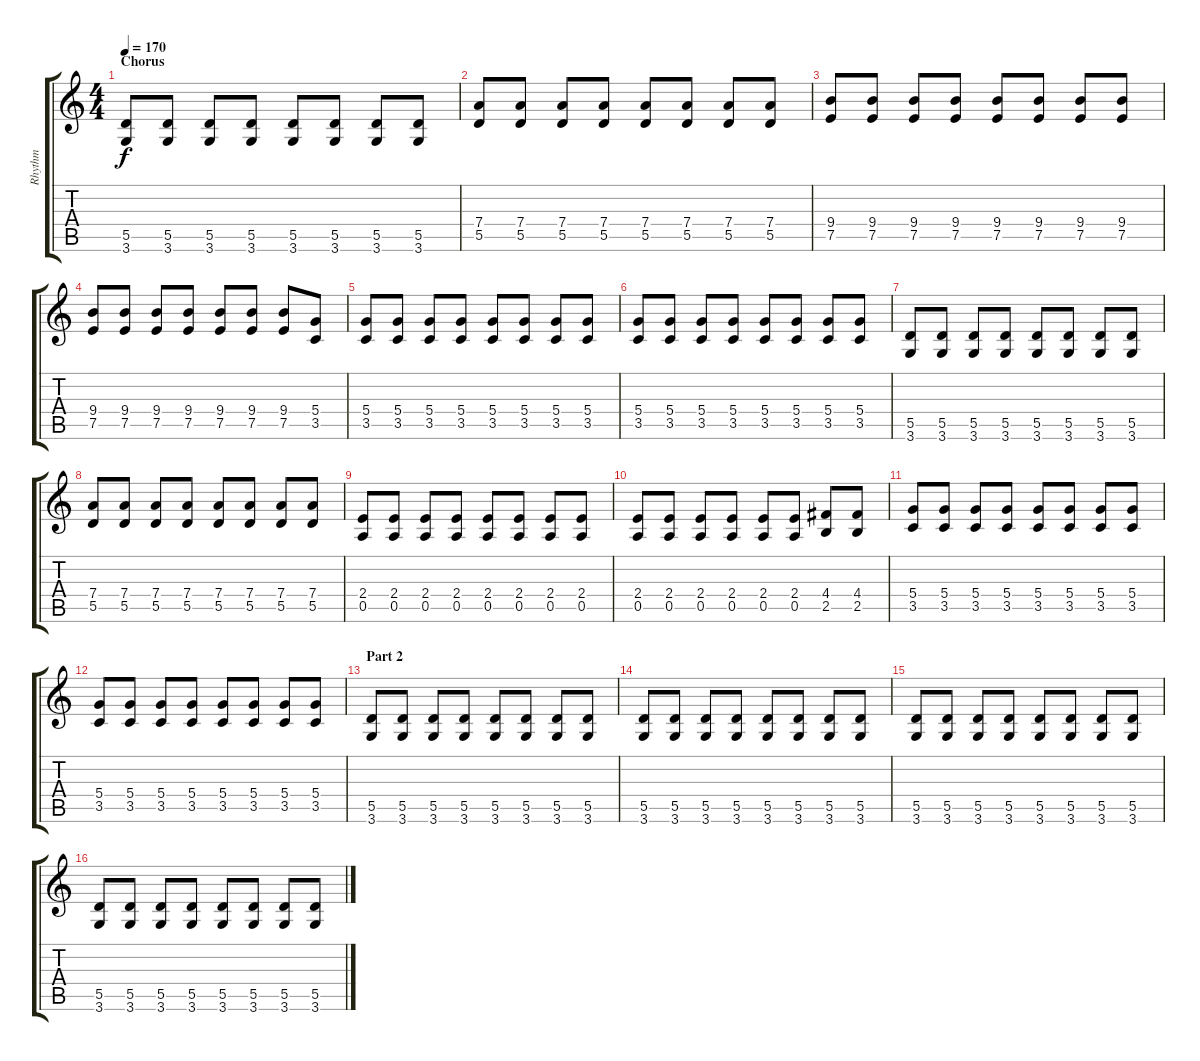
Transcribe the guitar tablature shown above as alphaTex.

\track ("Rhythm" "Rhythm") {instrument overdrivenguitar}
\staff {score tabs}
\tuning (E4 B3 G3 D3 A2 E2) {hide}
\ts (4 4)
\section ("" "Chorus")
\tempo 170
\clef g2
\ks c
(5.5 3.6).8{dy f} (5.5 3.6).8 (5.5 3.6).8 (5.5 3.6).8 (5.5 3.6).8 (5.5 3.6).8 (5.5 3.6).8 (5.5 3.6).8 |
(7.4 5.5).8 (7.4 5.5).8 (7.4 5.5).8 (7.4 5.5).8 (7.4 5.5).8 (7.4 5.5).8 (7.4 5.5).8 (7.4 5.5).8 |
(9.4 7.5).8 (9.4 7.5).8 (9.4 7.5).8 (9.4 7.5).8 (9.4 7.5).8 (9.4 7.5).8 (9.4 7.5).8 (9.4 7.5).8 |
(9.4 7.5).8 (9.4 7.5).8 (9.4 7.5).8 (9.4 7.5).8 (9.4 7.5).8 (9.4 7.5).8 (9.4 7.5).8 (5.4 3.5).8 |
(5.4 3.5).8 (5.4 3.5).8 (5.4 3.5).8 (5.4 3.5).8 (5.4 3.5).8 (5.4 3.5).8 (5.4 3.5).8 (5.4 3.5).8 |
(5.4 3.5).8 (5.4 3.5).8 (5.4 3.5).8 (5.4 3.5).8 (5.4 3.5).8 (5.4 3.5).8 (5.4 3.5).8 (5.4 3.5).8 |
(5.5 3.6).8 (5.5 3.6).8 (5.5 3.6).8 (5.5 3.6).8 (5.5 3.6).8 (5.5 3.6).8 (5.5 3.6).8 (5.5 3.6).8 |
(7.4 5.5).8 (7.4 5.5).8 (7.4 5.5).8 (7.4 5.5).8 (7.4 5.5).8 (7.4 5.5).8 (7.4 5.5).8 (7.4 5.5).8 |
(2.4 0.5).8 (2.4 0.5).8 (2.4 0.5).8 (2.4 0.5).8 (2.4 0.5).8 (2.4 0.5).8 (2.4 0.5).8 (2.4 0.5).8 |
(2.4 0.5).8 (2.4 0.5).8 (2.4 0.5).8 (2.4 0.5).8 (2.4 0.5).8 (2.4 0.5).8 (4.4 2.5).8 (4.4 2.5).8 |
(5.4 3.5).8 (5.4 3.5).8 (5.4 3.5).8 (5.4 3.5).8 (5.4 3.5).8 (5.4 3.5).8 (5.4 3.5).8 (5.4 3.5).8 |
\section ("" "")
(5.4 3.5).8 (5.4 3.5).8 (5.4 3.5).8 (5.4 3.5).8 (5.4 3.5).8 (5.4 3.5).8 (5.4 3.5).8 (5.4 3.5).8 |
\section ("" "Part 2")
(5.5 3.6).8 (5.5 3.6).8 (5.5 3.6).8 (5.5 3.6).8 (5.5 3.6).8 (5.5 3.6).8 (5.5 3.6).8 (5.5 3.6).8 |
(5.5 3.6).8 (5.5 3.6).8 (5.5 3.6).8 (5.5 3.6).8 (5.5 3.6).8 (5.5 3.6).8 (5.5 3.6).8 (5.5 3.6).8 |
(5.5 3.6).8 (5.5 3.6).8 (5.5 3.6).8 (5.5 3.6).8 (5.5 3.6).8 (5.5 3.6).8 (5.5 3.6).8 (5.5 3.6).8 |
(5.5 3.6).8 (5.5 3.6).8 (5.5 3.6).8 (5.5 3.6).8 (5.5 3.6).8 (5.5 3.6).8 (5.5 3.6).8 (5.5 3.6).8
